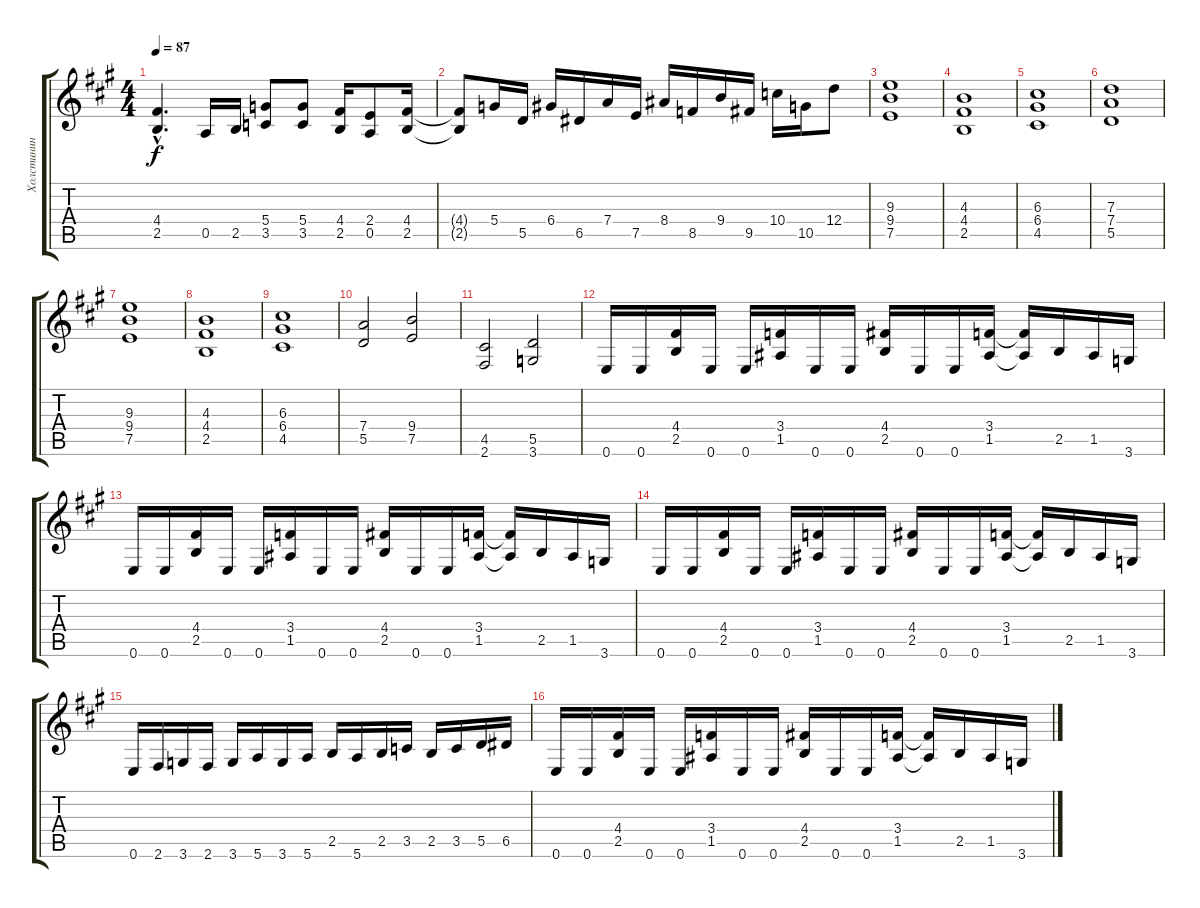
\track ("Холстинин" "Холстинин") {instrument distortionguitar}
\staff {score tabs}
\tuning (E4 B3 G3 D3 A2 E2) {hide}
\ts (4 4)
\tempo 87
\clef g2
\ks a
(4.4{hac t} 2.5{hac t}).4{d dy f} 0.5.16 2.5.16 (5.4 3.5).8 (5.4 3.5).8 (4.4 2.5).16 (2.4 0.5).8 (4.4 2.5).16 |
(4.4{t} 2.5{t}).8 5.4.16 5.5.16 6.4.16 6.5.16 7.4.16 7.5.16 8.4.16 8.5.16 9.4.16 9.5.16 10.4.16 10.5.16 12.4.8 |
(9.3 9.4 7.5).1 |
(4.3 4.4 2.5).1 |
(6.3 6.4 4.5).1 |
(7.3 7.4 5.5).1 |
(9.3 9.4 7.5).1 |
(4.3 4.4 2.5).1 |
(6.3 6.4 4.5).1 |
(7.4 5.5).2 (9.4 7.5).2 |
(4.5 2.6).2 (5.5 3.6).2 |
0.6.16 0.6.16 (4.4 2.5).16 0.6.16 0.6.16 (3.4 1.5).16 0.6.16 0.6.16 (4.4 2.5).16 0.6.16 0.6.16 (3.4 1.5).16 (3.4{t} 1.5{t}).16 2.5.16 1.5.16 3.6.16 |
0.6.16 0.6.16 (4.4 2.5).16 0.6.16 0.6.16 (3.4 1.5).16 0.6.16 0.6.16 (4.4 2.5).16 0.6.16 0.6.16 (3.4 1.5).16 (3.4{t} 1.5{t}).16 2.5.16 1.5.16 3.6.16 |
0.6.16 0.6.16 (4.4 2.5).16 0.6.16 0.6.16 (3.4 1.5).16 0.6.16 0.6.16 (4.4 2.5).16 0.6.16 0.6.16 (3.4 1.5).16 (3.4{t} 1.5{t}).16 2.5.16 1.5.16 3.6.16 |
0.6.16 2.6.16 3.6.16 2.6.16 3.6.16 5.6.16 3.6.16 5.6.16 2.5.16 5.6.16 2.5.16 3.5.16 2.5.16 3.5.16 5.5.16 6.5.16 |
0.6.16 0.6.16 (4.4 2.5).16 0.6.16 0.6.16 (3.4 1.5).16 0.6.16 0.6.16 (4.4 2.5).16 0.6.16 0.6.16 (3.4 1.5).16 (3.4{t} 1.5{t}).16 2.5.16 1.5.16 3.6.16
